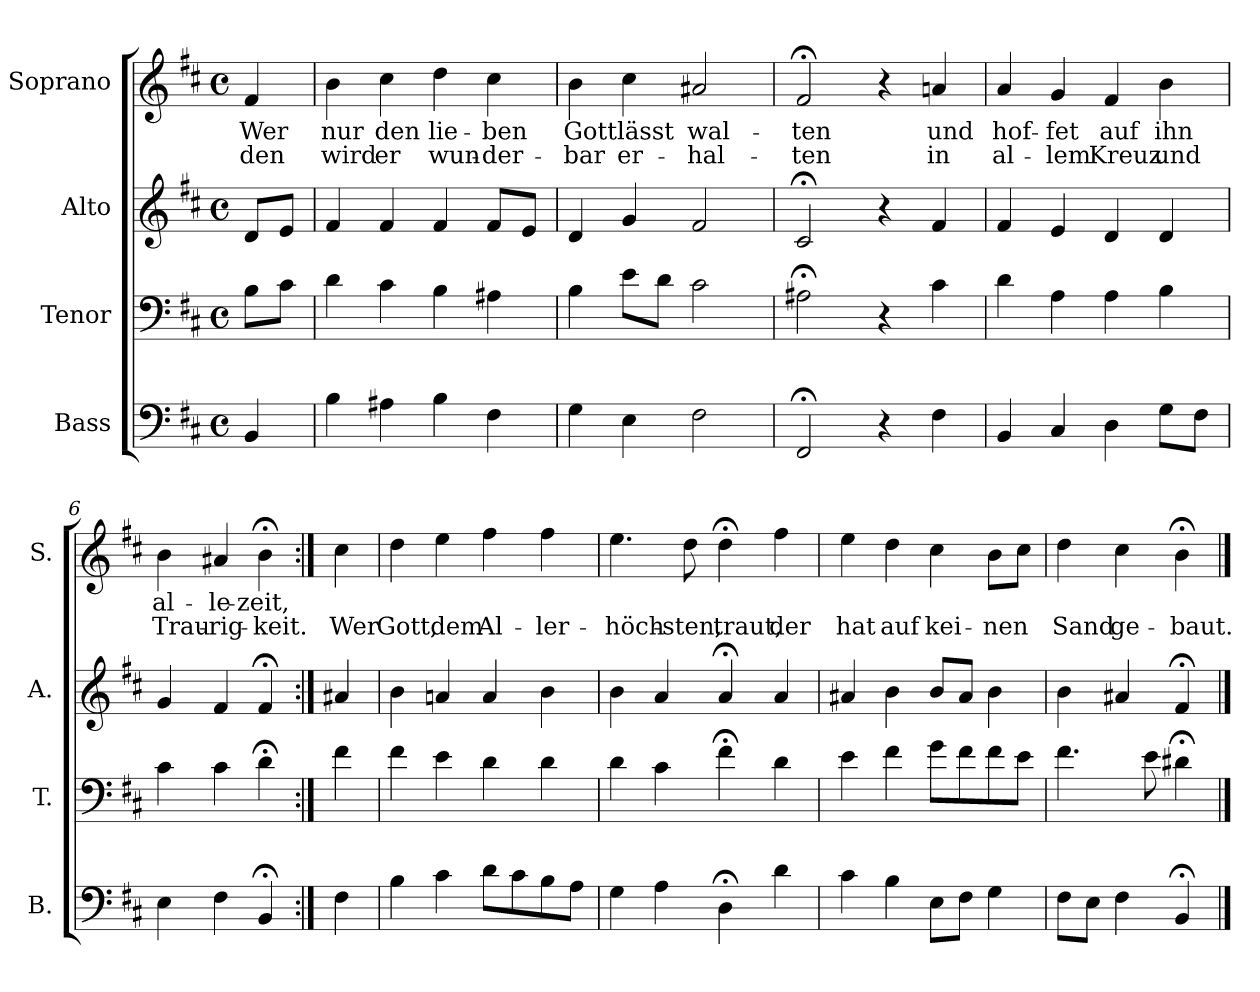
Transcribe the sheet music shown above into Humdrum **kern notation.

**kern	**kern	**kern	**kern	**text	**text
*part4	*part3	*part2	*part1	*part1	*part1
*staff4	*staff3	*staff2	*staff1	*staff1	*staff1
*I"Bass	*I"Tenor	*I"Alto	*I"Soprano	*	*
*I'B.	*I'T.	*I'A.	*I'S.	*	*
*clefF4	*clefF4	*clefG2	*clefG2	*	*
*k[f#c#]	*k[f#c#]	*k[f#c#]	*k[f#c#]	*	*
*D:	*D:	*D:	*b:	*	*
*M4/4	*M4/4	*M4/4	*M4/4	*	*
*met(c)	*met(c)	*met(c)	*met(c)	*	*
=1	=1	=1	=1	=1	=1
!	!	!	!	!LO:LY:b	!LO:LY:b
4BB/	8B\L	8d/L	4f#/	Wer	den
.	8c#\J	8e/J	.	.	.
=2	=2	=2	=2	=2	=2
!	!	!	!	!LO:LY:b	!LO:LY:b
4B\	4d\	4f#/	4b\	nur	wird
!	!	!	!	!LO:LY:b	!LO:LY:b
4A#X\	4c#\	4f#/	4cc#\	den	er
!	!	!	!	!LO:LY:b	!LO:LY:b
4B\	4B\	4f#/	4dd\	lie-	wun-
!	!	!	!	!LO:LY:b	!LO:LY:b
4F#\	4A#X\	8f#/L	4cc#\	-ben	-der-
.	.	8e/J	.	.	.
=3	=3	=3	=3	=3	=3
!	!	!	!	!LO:LY:b	!LO:LY:b
4G\	4B\	4d/	4b\	Gott	-bar
!	!	!	!	!LO:LY:b	!LO:LY:b
4E\	8e\L	4g/	4cc#\	lässt	er-
.	8d\J	.	.	.	.
!	!	!	!	!LO:LY:b	!LO:LY:b
2F#\	2c#\	2f#/	2a#X/	wal-	-hal-
=4	=4	=4	=4	=4	=4
!	!	!	!	!LO:LY:b	!LO:LY:b
2FF#;</	2A#X;<\	2c#;</	2f#;</	-ten	-ten
4r	4r	4r	4r	.	.
!	!	!	!	!LO:LY:b	!LO:LY:b
4F#\	4c#\	4f#/	4an/	und	in
=5	=5	=5	=5	=5	=5
!	!	!	!	!LO:LY:b	!LO:LY:b
4BB/	4d\	4f#/	4a/	hof-	al-
!	!	!	!	!LO:LY:b	!LO:LY:b
4C#/	4A\	4e/	4g/	-fet	-lem
!	!	!	!	!LO:LY:b	!LO:LY:b
4D\	4A\	4d/	4f#/	auf	Kreuz
!	!	!	!	!LO:LY:b	!LO:LY:b
8G\L	4B\	4d/	4b\	ihn	und
8F#\J	.	.	.	.	.
=6	=6	=6	=6	=6	=6
!	!	!	!	!LO:LY:b	!LO:LY:b
4E\	4c#\	4g/	4b\	al-	Trau-
!	!	!	!	!LO:LY:b	!LO:LY:b
4F#\	4c#\	4f#/	4a#X/	-le-	-rig-
!	!	!	!	!LO:LY:b	!LO:LY:b
4BB;</	4d;<\	4f#;</	4b;<\	-zeit,	-keit.
!!LO:LB:g=z
=7:|!	=7:|!	=7:|!	=7:|!	=7:|!	=7:|!
!	!	!	!	!	!LO:LY:b
4F#\	4f#\	4a#X/	4cc#\	.	Wer
=8	=8	=8	=8	=8	=8
!	!	!	!	!	!LO:LY:b
4B\	4f#\	4b\	4dd\	.	Gott,
!	!	!	!	!	!LO:LY:b
4c#\	4e\	4an/	4ee\	.	dem
!	!	!	!	!	!LO:LY:b
8d\L	4d\	4a/	4ff#\	.	Al-
8c#\	.	.	.	.	.
!	!	!	!	!	!LO:LY:b
8B\	4d\	4b\	4ff#\	.	-ler-
8A\J	.	.	.	.	.
=9	=9	=9	=9	=9	=9
!	!	!	!	!	!LO:LY:b
4G\	4d\	4b\	4.ee\	.	-höch-
4A\	4c#\	4a/	.	.	.
!	!	!	!	!	!LO:LY:b
.	.	.	8dd\	.	-sten,
!	!	!	!	!	!LO:LY:b
4D;<\	4f#;<\	4a;</	4dd;<\	.	traut,
!	!	!	!	!	!LO:LY:b
4d\	4d\	4a/	4ff#\	.	der
=10	=10	=10	=10	=10	=10
!	!	!	!	!	!LO:LY:b
4c#\	4e\	4a#X/	4ee\	.	hat
!	!	!	!	!	!LO:LY:b
4B\	4f#\	4b\	4dd\	.	auf
!	!	!	!	!	!LO:LY:b
8E\L	8g\L	8b/L	4cc#\	.	kei-
8F#\J	8f#\	8a#/J	.	.	.
!	!	!	!	!	!LO:LY:b
4G\	8f#\	4b\	8b\L	.	-nen
.	8e\J	.	8cc#\J	.	.
=11	=11	=11	=11	=11	=11
!	!	!	!	!	!LO:LY:b
8F#\L	4.f#\	4b\	4dd\	.	Sand
8E\J	.	.	.	.	.
!	!	!	!	!	!LO:LY:b
4F#\	.	4a#X/	4cc#\	.	ge-
.	8e\	.	.	.	.
!	!	!	!	!	!LO:LY:b
4BB;</	4d#X;<\	4f#;</	4b;<\	.	-baut.
==	==	==	==	==	==
*-	*-	*-	*-	*-	*-
